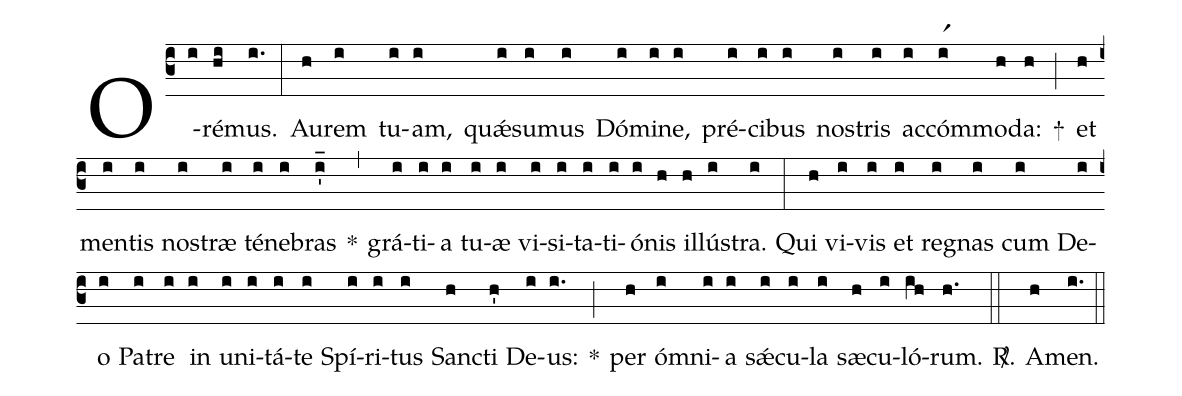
%%
(c3)
O(i)ré(hi)mus.(i.) (:)

Au(h)rem(i) tu(i)am,(i) quǽ(i)su(i)mus(i) Dó(i)mi(i)ne,(i) pré(i)ci(i)bus(i) nos(i)tris(i) ac(i)cóm(ir1)mo(h)da:(h) +(;)
et(h) men(i)tis(i) nos(i)træ(i) té(i)ne(i)bras(i_') *(,)
grá(i)ti(i)a(i) tu(i)æ(i) vi(i)si(i)ta(i)ti(i)ó(i)nis(h) il(h)lús(i)tra.(i) (:)

Qui(h) vi(i)vis(i) et(i) reg(i)nas(i) cum(i) De(i)o(i) Pa(i)tre(i) in(i) u(i)ni(i)tá(i)te(i)
Spí(i)ri(i)tus(i) San(h)cti(h') De(i)us:(i.) *(;)
per(h) óm(i)ni(i)a(i) sǽ(i)cu(i)la(i) sæ(h)cu(i)ló(ih)rum.(h.) <sp>R/</sp>.(::)
A(h)men.(i.) (::)
